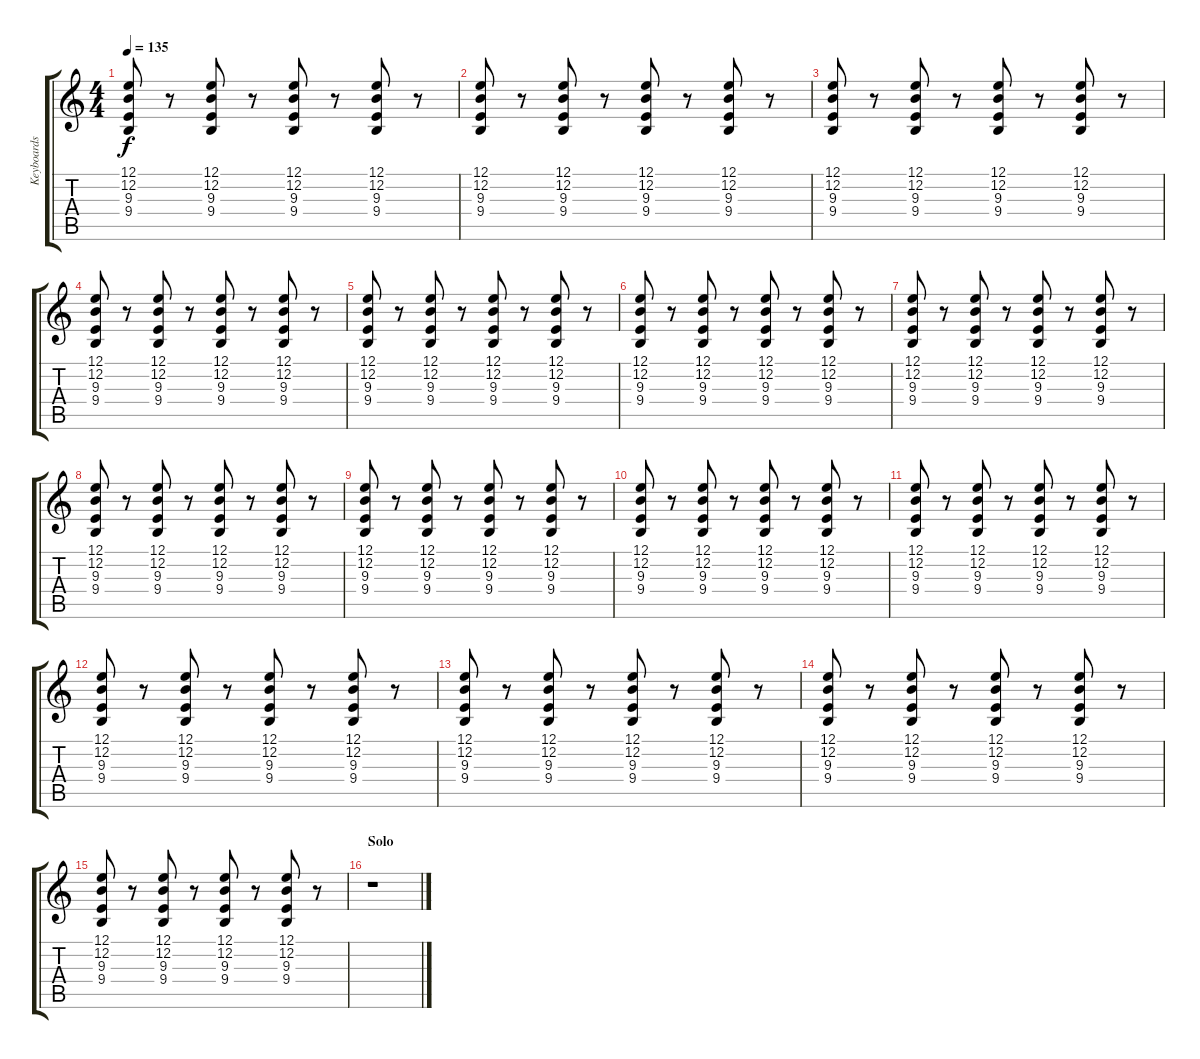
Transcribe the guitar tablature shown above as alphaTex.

\track ("Keyboards" "Keyboards") {instrument lead1square}
\staff {score tabs}
\tuning (E4 B3 G3 D3 A2 E2) {hide}
\ts (4 4)
\tempo 135
\clef g2
\ks c
(12.1 12.2 9.3 9.4).8{dy f} r.8 (12.1 12.2 9.3 9.4).8 r.8 (12.1 12.2 9.3 9.4).8 r.8 (12.1 12.2 9.3 9.4).8 r.8 |
(12.1 12.2 9.3 9.4).8 r.8 (12.1 12.2 9.3 9.4).8 r.8 (12.1 12.2 9.3 9.4).8 r.8 (12.1 12.2 9.3 9.4).8 r.8 |
(12.1 12.2 9.3 9.4).8 r.8 (12.1 12.2 9.3 9.4).8 r.8 (12.1 12.2 9.3 9.4).8 r.8 (12.1 12.2 9.3 9.4).8 r.8 |
(12.1 12.2 9.3 9.4).8 r.8 (12.1 12.2 9.3 9.4).8 r.8 (12.1 12.2 9.3 9.4).8 r.8 (12.1 12.2 9.3 9.4).8 r.8 |
(12.1 12.2 9.3 9.4).8 r.8 (12.1 12.2 9.3 9.4).8 r.8 (12.1 12.2 9.3 9.4).8 r.8 (12.1 12.2 9.3 9.4).8 r.8 |
(12.1 12.2 9.3 9.4).8 r.8 (12.1 12.2 9.3 9.4).8 r.8 (12.1 12.2 9.3 9.4).8 r.8 (12.1 12.2 9.3 9.4).8 r.8 |
(12.1 12.2 9.3 9.4).8 r.8 (12.1 12.2 9.3 9.4).8 r.8 (12.1 12.2 9.3 9.4).8 r.8 (12.1 12.2 9.3 9.4).8 r.8 |
(12.1 12.2 9.3 9.4).8 r.8 (12.1 12.2 9.3 9.4).8 r.8 (12.1 12.2 9.3 9.4).8 r.8 (12.1 12.2 9.3 9.4).8 r.8 |
(12.1 12.2 9.3 9.4).8 r.8 (12.1 12.2 9.3 9.4).8 r.8 (12.1 12.2 9.3 9.4).8 r.8 (12.1 12.2 9.3 9.4).8 r.8 |
(12.1 12.2 9.3 9.4).8 r.8 (12.1 12.2 9.3 9.4).8 r.8 (12.1 12.2 9.3 9.4).8 r.8 (12.1 12.2 9.3 9.4).8 r.8 |
(12.1 12.2 9.3 9.4).8 r.8 (12.1 12.2 9.3 9.4).8 r.8 (12.1 12.2 9.3 9.4).8 r.8 (12.1 12.2 9.3 9.4).8 r.8 |
(12.1 12.2 9.3 9.4).8 r.8 (12.1 12.2 9.3 9.4).8 r.8 (12.1 12.2 9.3 9.4).8 r.8 (12.1 12.2 9.3 9.4).8 r.8 |
(12.1 12.2 9.3 9.4).8 r.8 (12.1 12.2 9.3 9.4).8 r.8 (12.1 12.2 9.3 9.4).8 r.8 (12.1 12.2 9.3 9.4).8 r.8 |
(12.1 12.2 9.3 9.4).8 r.8 (12.1 12.2 9.3 9.4).8 r.8 (12.1 12.2 9.3 9.4).8 r.8 (12.1 12.2 9.3 9.4).8 r.8 |
(12.1 12.2 9.3 9.4).8 r.8 (12.1 12.2 9.3 9.4).8 r.8 (12.1 12.2 9.3 9.4).8 r.8 (12.1 12.2 9.3 9.4).8 r.8 |
\section ("" "Solo")
r.1
